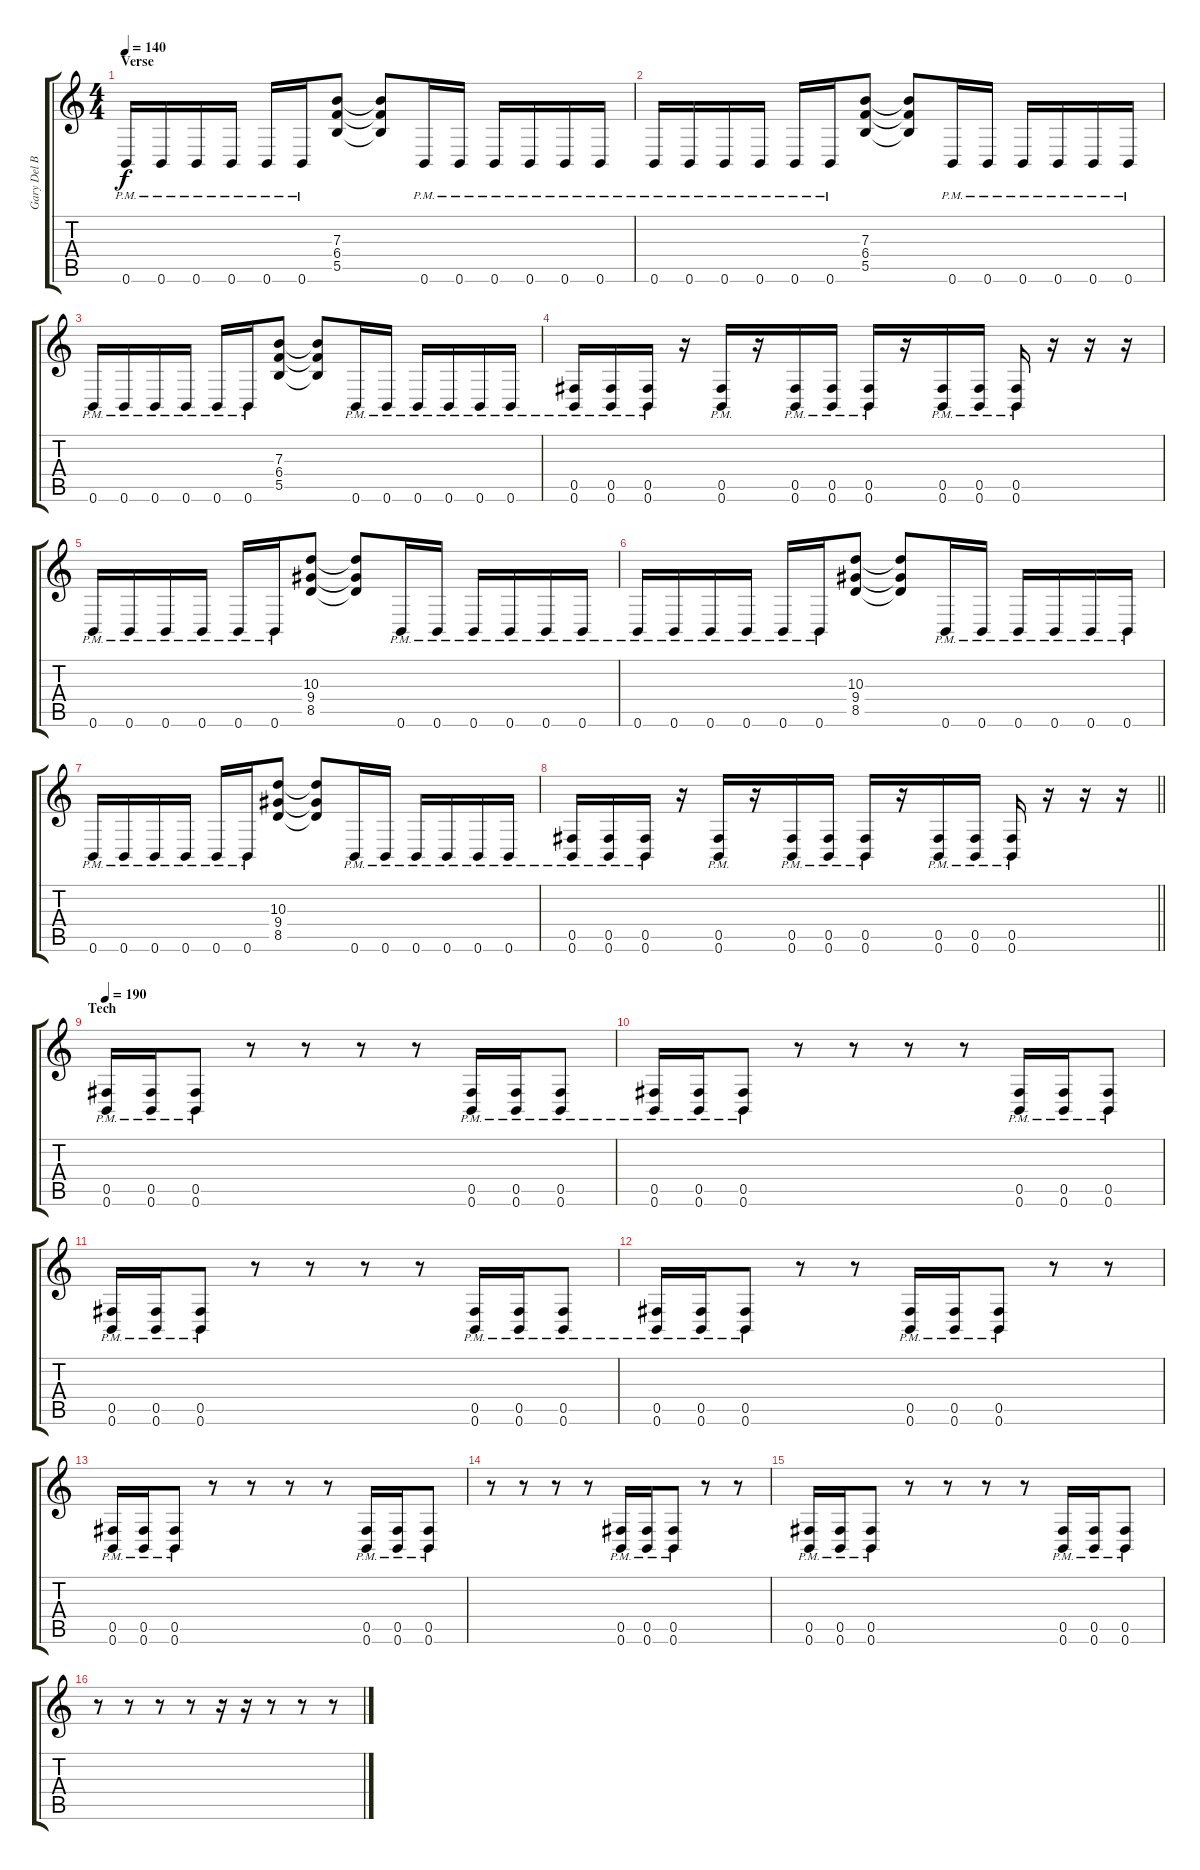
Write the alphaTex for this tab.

\track ("Gary Del Bono (Rhythm Guitar)" "Gary Del B") {instrument distortionguitar}
\staff {score tabs}
\tuning (Db4 Ab3 E3 B2 Gb2 B1) {hide}
\ts (4 4)
\section ("" "Verse")
\tempo 140
\clef g2
\ks c
0.6{pm}.16{dy f} 0.6{pm}.16 0.6{pm}.16 0.6{pm}.16 0.6{pm}.16 0.6{pm}.16 (7.3 6.4 5.5).8 (7.3{t} 6.4{t} 5.5{t}).8 0.6{pm}.16 0.6{pm}.16 0.6{pm}.16 0.6{pm}.16 0.6{pm}.16 0.6{pm}.16 |
0.6{pm}.16 0.6{pm}.16 0.6{pm}.16 0.6{pm}.16 0.6{pm}.16 0.6{pm}.16 (7.3 6.4 5.5).8 (7.3{t} 6.4{t} 5.5{t}).8 0.6{pm}.16 0.6{pm}.16 0.6{pm}.16 0.6{pm}.16 0.6{pm}.16 0.6{pm}.16 |
0.6{pm}.16 0.6{pm}.16 0.6{pm}.16 0.6{pm}.16 0.6{pm}.16 0.6{pm}.16 (7.3 6.4 5.5).8 (7.3{t} 6.4{t} 5.5{t}).8 0.6{pm}.16 0.6{pm}.16 0.6{pm}.16 0.6{pm}.16 0.6{pm}.16 0.6{pm}.16 |
(0.5{pm} 0.6{pm}).16 (0.5{pm} 0.6{pm}).16 (0.5{pm} 0.6{pm}).16 r.16 (0.5{pm} 0.6{pm}).16 r.16 (0.5{pm} 0.6{pm}).16 (0.5{pm} 0.6{pm}).16 (0.5{pm} 0.6{pm}).16 r.16 (0.5{pm} 0.6{pm}).16 (0.5{pm} 0.6{pm}).16 (0.5{pm} 0.6{pm}).16 r.16 r.16 r.16 |
0.6{pm}.16 0.6{pm}.16 0.6{pm}.16 0.6{pm}.16 0.6{pm}.16 0.6{pm}.16 (10.3 9.4 8.5).8 (10.3{t} 9.4{t} 8.5{t}).8 0.6{pm}.16 0.6{pm}.16 0.6{pm}.16 0.6{pm}.16 0.6{pm}.16 0.6{pm}.16 |
0.6{pm}.16 0.6{pm}.16 0.6{pm}.16 0.6{pm}.16 0.6{pm}.16 0.6{pm}.16 (10.3 9.4 8.5).8 (10.3{t} 9.4{t} 8.5{t}).8 0.6{pm}.16 0.6{pm}.16 0.6{pm}.16 0.6{pm}.16 0.6{pm}.16 0.6{pm}.16 |
0.6{pm}.16 0.6{pm}.16 0.6{pm}.16 0.6{pm}.16 0.6{pm}.16 0.6{pm}.16 (10.3 9.4 8.5).8 (10.3{t} 9.4{t} 8.5{t}).8 0.6{pm}.16 0.6{pm}.16 0.6{pm}.16 0.6{pm}.16 0.6{pm}.16 0.6{pm}.16 |
\barLineRight lightlight
(0.5{pm} 0.6{pm}).16 (0.5{pm} 0.6{pm}).16 (0.5{pm} 0.6{pm}).16 r.16 (0.5{pm} 0.6{pm}).16 r.16 (0.5{pm} 0.6{pm}).16 (0.5{pm} 0.6{pm}).16 (0.5{pm} 0.6{pm}).16 r.16 (0.5{pm} 0.6{pm}).16 (0.5{pm} 0.6{pm}).16 (0.5{pm} 0.6{pm}).16 r.16 r.16 r.16 |
\section ("" "Tech")
\tempo 190
(0.5{pm} 0.6{pm}).16 (0.5{pm} 0.6{pm}).16 (0.5{pm} 0.6{pm}).8 r.8 r.8 r.8 r.8 (0.5{pm} 0.6{pm}).16 (0.5{pm} 0.6{pm}).16 (0.5{pm} 0.6{pm}).8 |
(0.5{pm} 0.6{pm}).16 (0.5{pm} 0.6{pm}).16 (0.5{pm} 0.6{pm}).8 r.8 r.8 r.8 r.8 (0.5{pm} 0.6{pm}).16 (0.5{pm} 0.6{pm}).16 (0.5{pm} 0.6{pm}).8 |
(0.5{pm} 0.6{pm}).16 (0.5{pm} 0.6{pm}).16 (0.5{pm} 0.6{pm}).8 r.8 r.8 r.8 r.8 (0.5{pm} 0.6{pm}).16 (0.5{pm} 0.6{pm}).16 (0.5{pm} 0.6{pm}).8 |
(0.5{pm} 0.6{pm}).16 (0.5{pm} 0.6{pm}).16 (0.5{pm} 0.6{pm}).8 r.8 r.8 (0.5{pm} 0.6{pm}).16 (0.5{pm} 0.6{pm}).16 (0.5{pm} 0.6{pm}).8 r.8 r.8 |
(0.5{pm} 0.6{pm}).16 (0.5{pm} 0.6{pm}).16 (0.5{pm} 0.6{pm}).8 r.8 r.8 r.8 r.8 (0.5{pm} 0.6{pm}).16 (0.5{pm} 0.6{pm}).16 (0.5{pm} 0.6{pm}).8 |
r.8 r.8 r.8 r.8 (0.5{pm} 0.6{pm}).16 (0.5{pm} 0.6{pm}).16 (0.5{pm} 0.6{pm}).8 r.8 r.8 |
(0.5{pm} 0.6{pm}).16 (0.5{pm} 0.6{pm}).16 (0.5{pm} 0.6{pm}).8 r.8 r.8 r.8 r.8 (0.5{pm} 0.6{pm}).16 (0.5{pm} 0.6{pm}).16 (0.5{pm} 0.6{pm}).8 |
r.8 r.8 r.8 r.8 r.16 r.16 r.8 r.8 r.8
